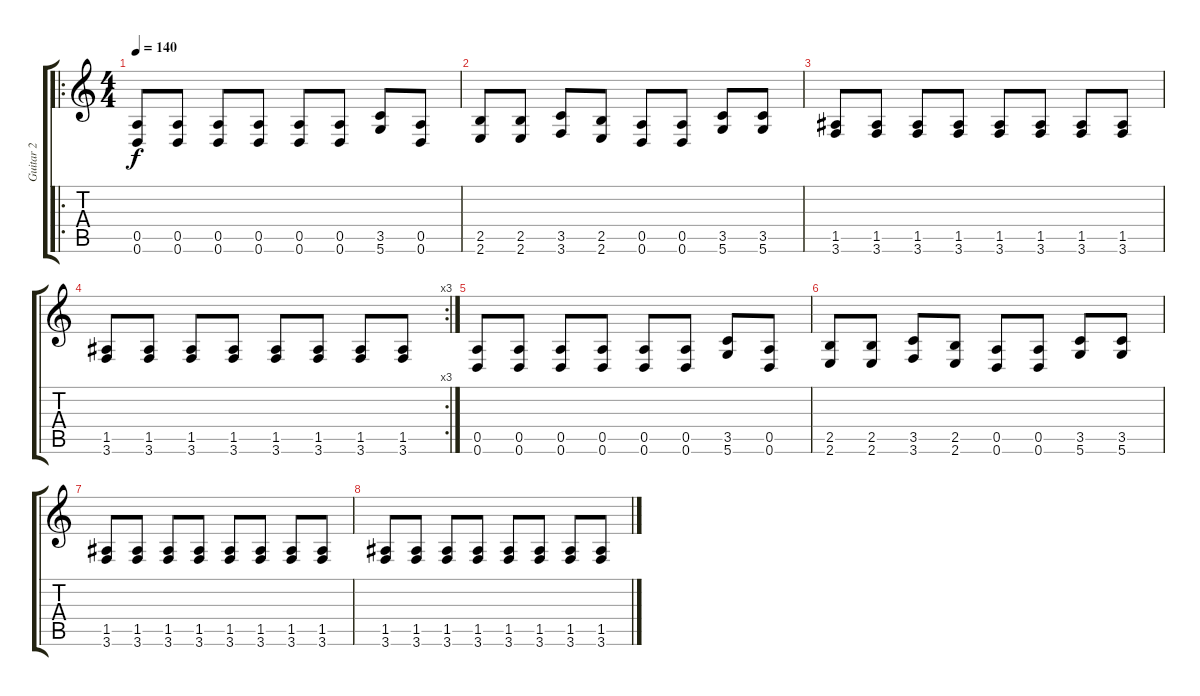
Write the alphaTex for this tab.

\track ("Guitar 2" "Guitar 2") {instrument overdrivenguitar}
\staff {score tabs}
\tuning (E4 B3 G3 D3 A2 D2) {hide}
\ro
\ts (4 4)
\tempo 140
\clef g2
\ks c
(0.5 0.6).8{dy f} (0.5 0.6).8 (0.5 0.6).8 (0.5 0.6).8 (0.5 0.6).8 (0.5 0.6).8 (3.5 5.6).8 (0.5 0.6).8 |
(2.5 2.6).8 (2.5 2.6).8 (3.5 3.6).8 (2.5 2.6).8 (0.5 0.6).8 (0.5 0.6).8 (3.5 5.6).8 (3.5 5.6).8 |
(1.5 3.6).8 (1.5 3.6).8 (1.5 3.6).8 (1.5 3.6).8 (1.5 3.6).8 (1.5 3.6).8 (1.5 3.6).8 (1.5 3.6).8 |
\rc 3
(1.5 3.6).8 (1.5 3.6).8 (1.5 3.6).8 (1.5 3.6).8 (1.5 3.6).8 (1.5 3.6).8 (1.5 3.6).8 (1.5 3.6).8 |
(0.5 0.6).8{volume 0} (0.5 0.6).8 (0.5 0.6).8 (0.5 0.6).8 (0.5 0.6).8 (0.5 0.6).8 (3.5 5.6).8 (0.5 0.6).8 |
(2.5 2.6).8 (2.5 2.6).8 (3.5 3.6).8 (2.5 2.6).8 (0.5 0.6).8 (0.5 0.6).8 (3.5 5.6).8 (3.5 5.6).8 |
(1.5 3.6).8 (1.5 3.6).8 (1.5 3.6).8 (1.5 3.6).8 (1.5 3.6).8 (1.5 3.6).8 (1.5 3.6).8 (1.5 3.6).8 |
(1.5 3.6).8 (1.5 3.6).8 (1.5 3.6).8 (1.5 3.6).8 (1.5 3.6).8 (1.5 3.6).8 (1.5 3.6).8 (1.5 3.6).8
